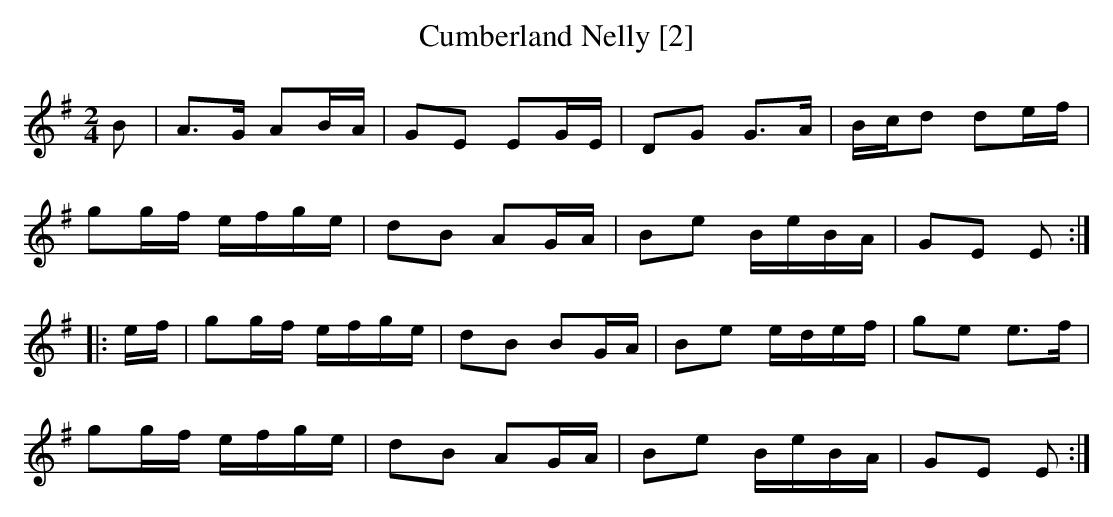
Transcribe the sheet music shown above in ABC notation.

X:1
T:Cumberland Nelly [2]
M:2/4
L:1/16
K:G
B2|A3G A2BA|G2E2 E2GE|D2G2 G3A|Bcd2 d2ef|
g2gf efge|d2B2 A2GA|B2e2 BeBA|G2E2 E2:|
|:ef|g2gf efge|d2B2 B2GA|B2e2 edef|g2e2 e3f|
g2gf efge|d2B2 A2GA|B2e2 BeBA|G2E2 E2:|
